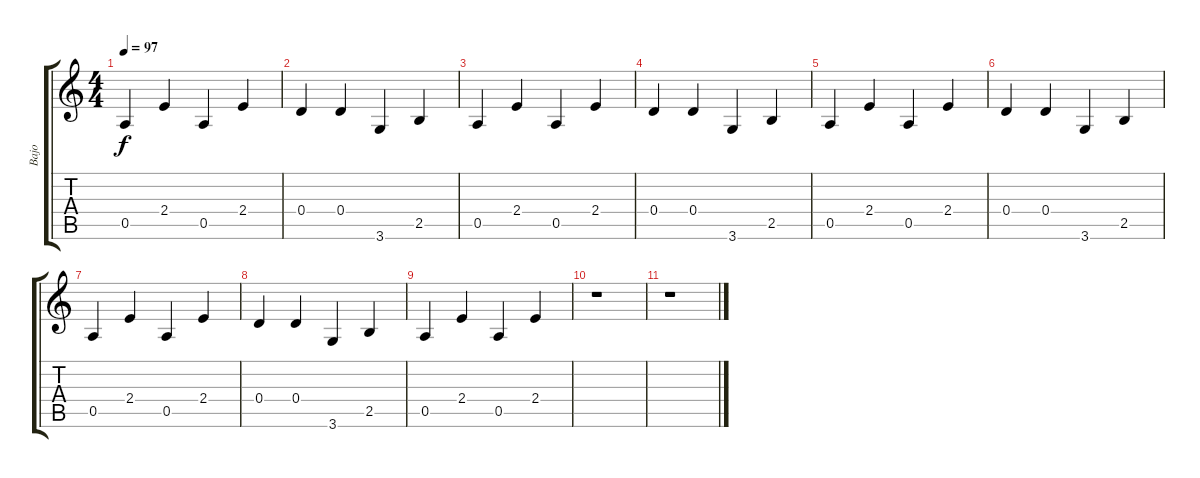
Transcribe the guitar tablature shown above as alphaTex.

\track ("Bajo" "Bajo") {instrument electricbassfinger}
\staff {score tabs}
\tuning (E4 B3 G3 D3 A2 E2) {hide}
\ts (4 4)
\tempo 97
\clef g2
\ks c
0.5.4{dy f} 2.4.4 0.5.4 2.4.4 |
0.4.4 0.4.4 3.6.4 2.5.4 |
0.5.4 2.4.4 0.5.4 2.4.4 |
0.4.4 0.4.4 3.6.4 2.5.4 |
0.5.4 2.4.4 0.5.4 2.4.4 |
0.4.4 0.4.4 3.6.4 2.5.4 |
0.5.4 2.4.4 0.5.4 2.4.4 |
0.4.4 0.4.4 3.6.4 2.5.4 |
0.5.4 2.4.4 0.5.4 2.4.4 |
r.1 |
r.1
